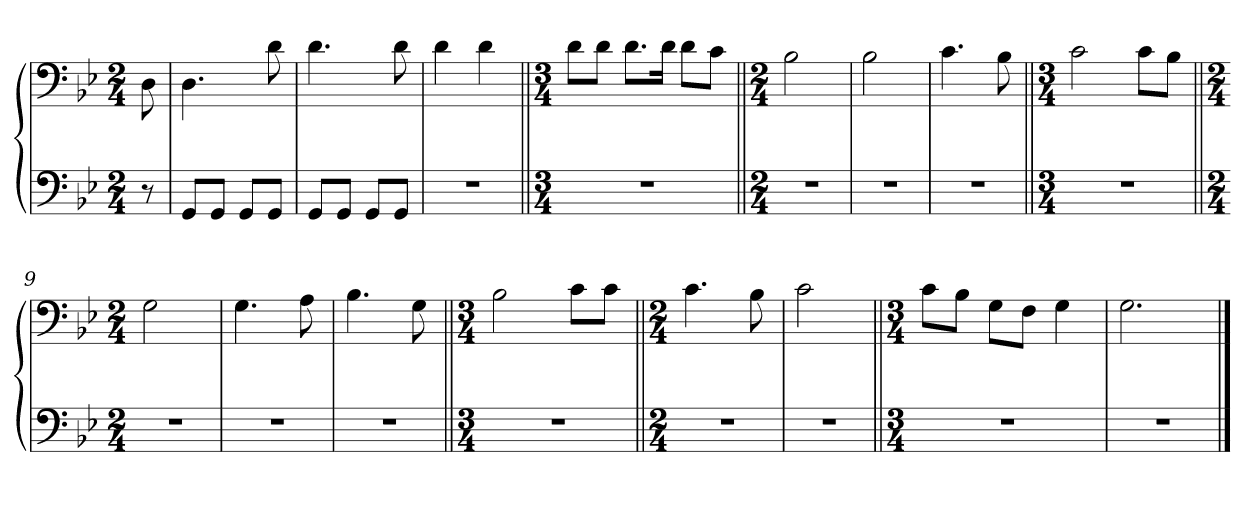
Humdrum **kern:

**kern	**kern
*part1	*part1
*staff2	*staff1
*clefF4	*clefF4
*k[b-e-]	*k[b-e-]
*M2/4	*M2/4
=	=
8r	8D\
=1	=1
8GG/L	4.D\
8GG/J	.
8GG/L	.
8GG/J	8d\
=2	=2
8GG/L	4.d\
8GG/J	.
8GG/L	.
8GG/J	8d\
=3	=3
2r	4d\
.	4d\
=4||	=4||
*M3/4	*M3/4
2.r	8d\L
.	8d\J
.	8.d\L
.	16d\Jk
.	8d\L
.	8c\J
=5||	=5||
*M2/4	*M2/4
2r	2B-\
=6	=6
2r	2B-\
=7	=7
2r	4.c\
.	8B-\
=8||	=8||
*M3/4	*M3/4
2.r	2c\
.	8c\L
.	8B-\J
=9||	=9||
*M2/4	*M2/4
2r	2G\
=10	=10
2r	4.G\
.	8A\
=11	=11
2r	4.B-\
.	8G\
=12||	=12||
*M3/4	*M3/4
2.r	2B-\
.	8c\L
.	8c\J
=13||	=13||
*M2/4	*M2/4
2r	4.c\
.	8B-\
=14	=14
2r	2c\
=15||	=15||
*M3/4	*M3/4
2.r	8c\L
.	8B-\J
.	8G\L
.	8F\J
.	4G\
=16	=16
2.r	2.G\
==	==
*-	*-
